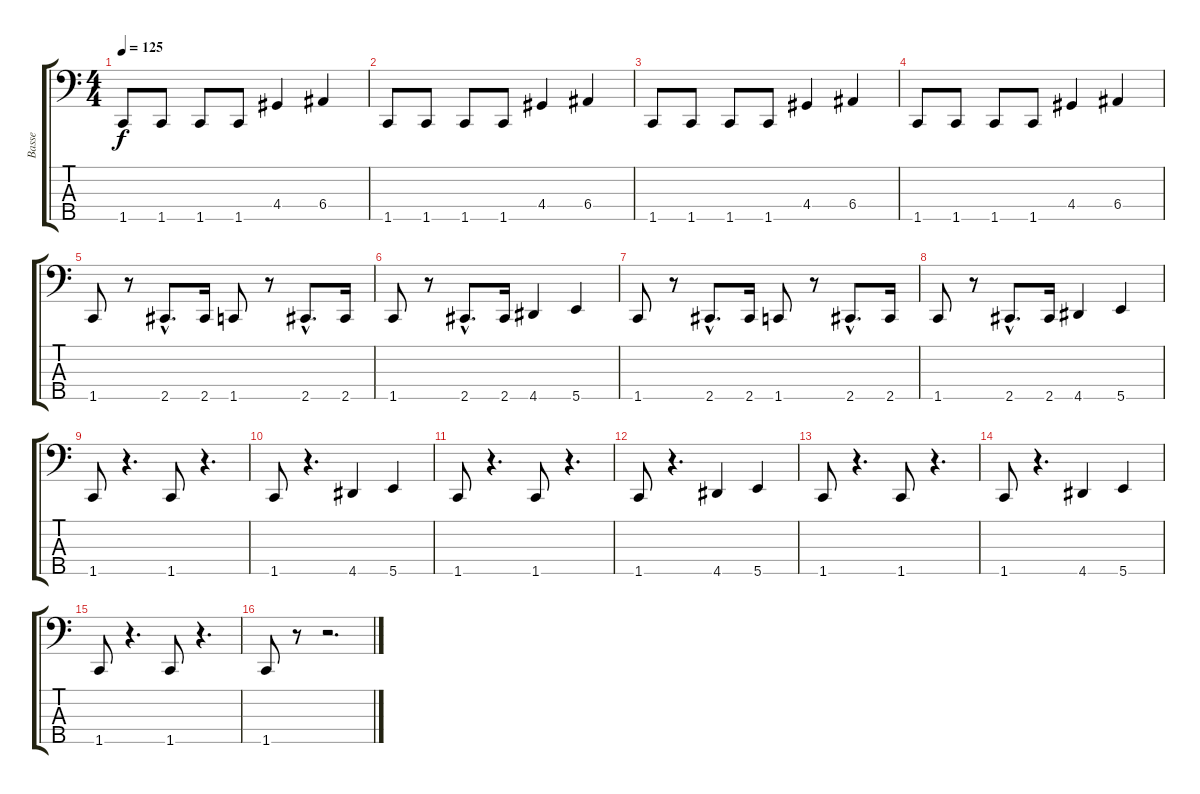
\track ("Basse" "Basse") {instrument electricbasspick}
\staff {score tabs}
\tuning (G2 D2 A1 E1 B0) {hide}
\ts (4 4)
\tempo 125
\clef f4
\ks c
1.5.8{dy f} 1.5.8 1.5.8 1.5.8 4.4.4 6.4.4 |
1.5.8 1.5.8 1.5.8 1.5.8 4.4.4 6.4.4 |
1.5.8 1.5.8 1.5.8 1.5.8 4.4.4 6.4.4 |
1.5.8 1.5.8 1.5.8 1.5.8 4.4.4 6.4.4 |
\section ("" "")
1.5.8 r.8 2.5{hac}.8{d} 2.5.16 1.5.8 r.8 2.5{hac}.8{d} 2.5.16 |
1.5.8 r.8 2.5{hac}.8{d} 2.5.16 4.5.4 5.5.4 |
1.5.8 r.8 2.5{hac}.8{d} 2.5.16 1.5.8 r.8 2.5{hac}.8{d} 2.5.16 |
1.5.8 r.8 2.5{hac}.8{d} 2.5.16 4.5.4 5.5.4 |
\section ("" "")
1.5.8 r.4{d} 1.5.8 r.4{d} |
1.5.8 r.4{d} 4.5.4 5.5.4 |
1.5.8 r.4{d} 1.5.8 r.4{d} |
1.5.8 r.4{d} 4.5.4 5.5.4 |
1.5.8 r.4{d} 1.5.8 r.4{d} |
1.5.8 r.4{d} 4.5.4 5.5.4 |
1.5.8 r.4{d} 1.5.8 r.4{d} |
1.5.8 r.8 r.2{d}
